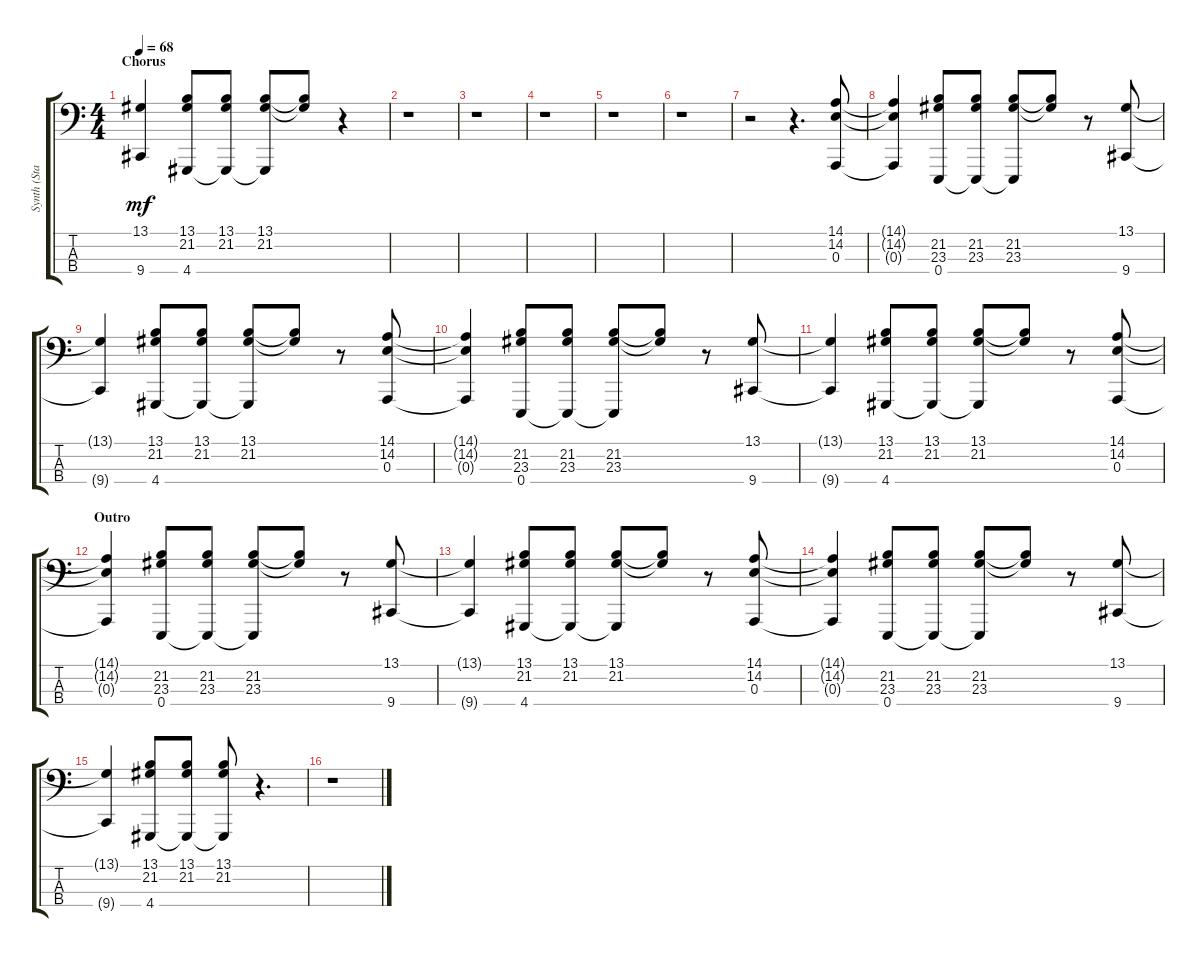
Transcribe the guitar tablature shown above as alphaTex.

\track ("Synth (Staff 2)" "Synth (Sta") {instrument lead2sawtooth}
\staff {score tabs}
\tuning (G2 D2 A1 E1) {hide}
\ts (4 4)
\section ("" "Chorus")
\tempo 68
\clef f4
\ks aminor
(13.1{t} 9.4{t}).4{dy mf} (13.1 21.2 4.4).8 (13.1 21.2 4.4{t}).8 (13.1 21.2 4.4{t}).8 (13.1{t} 21.2{t}).8 r.4 |
r.1 |
r.1 |
r.1 |
r.1 |
r.1 |
r.2 r.4{d} (14.1 14.2 0.3).8 |
(14.1{t} 14.2{t} 0.3{t}).4 (21.2 23.3 0.4).8 (21.2 23.3 0.4{t}).8 (21.2 23.3 0.4{t}).8 (21.2{t} 23.3{t}).8 r.8 (13.1 9.4).8 |
(13.1{t} 9.4{t}).4 (13.1 21.2 4.4).8 (13.1 21.2 4.4{t}).8 (13.1 21.2 4.4{t}).8 (13.1{t} 21.2{t}).8 r.8 (14.1 14.2 0.3).8 |
(14.1{t} 14.2{t} 0.3{t}).4 (21.2 23.3 0.4).8 (21.2 23.3 0.4{t}).8 (21.2 23.3 0.4{t}).8 (21.2{t} 23.3{t}).8 r.8 (13.1 9.4).8 |
(13.1{t} 9.4{t}).4 (13.1 21.2 4.4).8 (13.1 21.2 4.4{t}).8 (13.1 21.2 4.4{t}).8 (13.1{t} 21.2{t}).8 r.8 (14.1 14.2 0.3).8 |
\section ("" "Outro")
(14.1{t} 14.2{t} 0.3{t}).4 (21.2 23.3 0.4).8 (21.2 23.3 0.4{t}).8 (21.2 23.3 0.4{t}).8 (21.2{t} 23.3{t}).8 r.8 (13.1 9.4).8 |
(13.1{t} 9.4{t}).4 (13.1 21.2 4.4).8 (13.1 21.2 4.4{t}).8 (13.1 21.2 4.4{t}).8 (13.1{t} 21.2{t}).8 r.8 (14.1 14.2 0.3).8 |
(14.1{t} 14.2{t} 0.3{t}).4 (21.2 23.3 0.4).8 (21.2 23.3 0.4{t}).8 (21.2 23.3 0.4{t}).8 (21.2{t} 23.3{t}).8 r.8 (13.1 9.4).8 |
(13.1{t} 9.4{t}).4 (13.1 21.2 4.4).8 (13.1 21.2 4.4{t}).8 (13.1 21.2 4.4{t}).8 r.4{d} |
r.1
